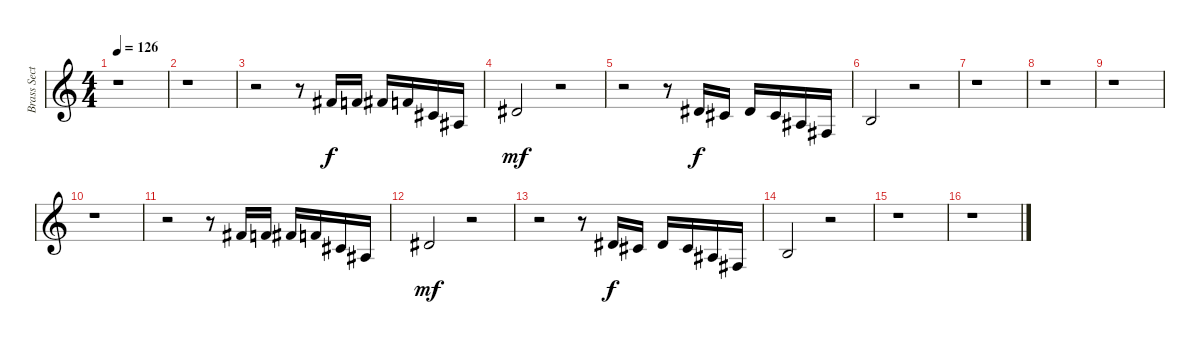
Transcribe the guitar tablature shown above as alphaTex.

\track ("Brass Section 2" "Brass Sect") {instrument brasssection}
\staff {score}
\tuning (E4 B3 G3 D3 A2 E2) {hide}
\ts (4 4)
\tempo 126
\clef g2
\ks c
r.1{dy mf} |
r.1 |
r.2 r.8 2.1.16{dy f} 1.1.16 2.1.16 1.1.16 2.2.16 3.3.16 |
4.2.2{dy mf} r.2 |
r.2 r.8 4.2.16{dy f} 2.2.16 4.2.16 2.2.16 3.3.16 4.4.16 |
4.3.2 r.2 |
r.1 |
r.1 |
r.1 |
r.1 |
r.2 r.8 2.1.16 1.1.16 2.1.16 1.1.16 2.2.16 3.3.16 |
4.2.2{dy mf} r.2 |
r.2 r.8 4.2.16{dy f} 2.2.16 4.2.16 2.2.16 3.3.16 4.4.16 |
4.3.2 r.2 |
r.1 |
r.1
